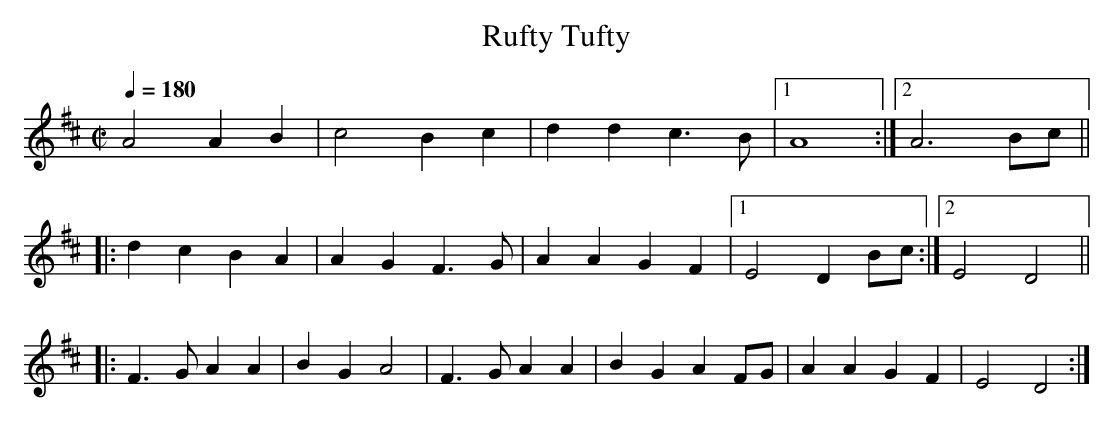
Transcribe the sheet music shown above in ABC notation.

X:1
T:Rufty Tufty
M:C|
L:1/8
Q:1/4=180
K:Dmaj
A4 A2 B2| c4 B2 c2 | d2 d2 c3 B|\
 [1 A8 :|  [2 A6 Bc ||
|: d2 c2 B2 A2| A2 G2 F3 G| A2 A2 G2 F2|\
 [1 E4 D2 Bc :|  [2 E4 D4 ||
|: F3 G A2 A2| B2 G2 A4| F3 G A2 A2| B2 G2 A2 FG|\
A2 A2 G2 F2| E4 D4:|
